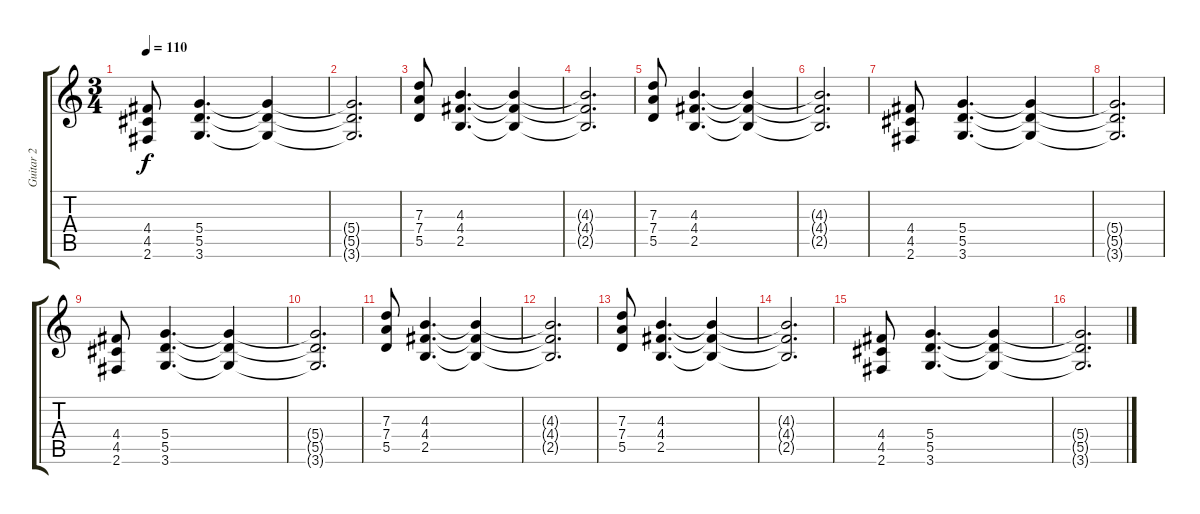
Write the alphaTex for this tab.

\track ("Guitar 2" "Guitar 2") {instrument electricguitarclean}
\staff {score tabs}
\tuning (E4 B3 G3 D3 A2 E2) {hide}
\ts (3 4)
\tempo 110
\clef g2
\ks c
(4.4 4.5 2.6).8{dy f} (5.4 5.5 3.6).4{d} (5.4{t} 5.5{t} 3.6{t}).4 |
(5.4{t} 5.5{t} 3.6{t}).2{d} |
(7.3 7.4 5.5).8 (4.3 4.4 2.5).4{d} (4.3{t} 4.4{t} 2.5{t}).4 |
(4.3{t} 4.4{t} 2.5{t}).2{d} |
(7.3 7.4 5.5).8 (4.3 4.4 2.5).4{d} (4.3{t} 4.4{t} 2.5{t}).4 |
(4.3{t} 4.4{t} 2.5{t}).2{d} |
(4.4 4.5 2.6).8 (5.4 5.5 3.6).4{d} (5.4{t} 5.5{t} 3.6{t}).4 |
(5.4{t} 5.5{t} 3.6{t}).2{d} |
(4.4 4.5 2.6).8 (5.4 5.5 3.6).4{d} (5.4{t} 5.5{t} 3.6{t}).4 |
(5.4{t} 5.5{t} 3.6{t}).2{d} |
(7.3 7.4 5.5).8 (4.3 4.4 2.5).4{d} (4.3{t} 4.4{t} 2.5{t}).4 |
(4.3{t} 4.4{t} 2.5{t}).2{d} |
(7.3 7.4 5.5).8 (4.3 4.4 2.5).4{d} (4.3{t} 4.4{t} 2.5{t}).4 |
(4.3{t} 4.4{t} 2.5{t}).2{d} |
(4.4 4.5 2.6).8 (5.4 5.5 3.6).4{d} (5.4{t} 5.5{t} 3.6{t}).4 |
(5.4{t} 5.5{t} 3.6{t}).2{d}
